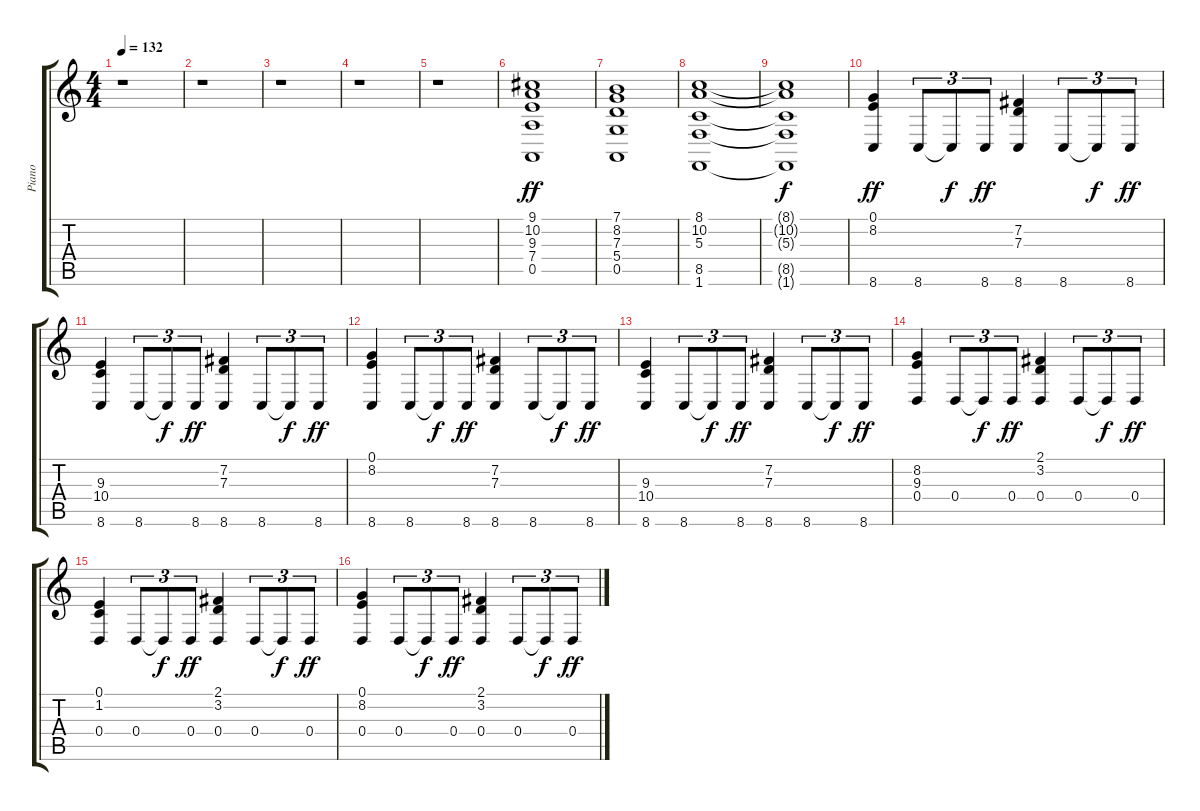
\track ("Piano" "Piano") {instrument brightacousticpiano}
\staff {score tabs}
\tuning (E4 B3 G3 D3 A2 E2) {hide}
\ts (4 4)
\tempo 132
\clef g2
\ks c
r.1{dy ff} |
r.1 |
r.1 |
r.1 |
r.1 |
(9.1 10.2 9.3 7.4 0.5).1 |
(7.1 8.2 7.3 5.4 0.5).1 |
(8.1 10.2 5.3 8.5 1.6).1 |
(8.1{t} 10.2{t} 5.3{t} 8.5{t} 1.6{t}).1{dy f} |
(0.1 8.2 8.6).4{dy ff} 8.6.8{tu (3 2)} 8.6{t}.8{tu (3 2) dy f} 8.6.8{tu (3 2) dy ff} (7.2 7.3 8.6).4 8.6.8{tu (3 2)} 8.6{t}.8{tu (3 2) dy f} 8.6.8{tu (3 2) dy ff} |
(9.3 10.4 8.6).4 8.6.8{tu (3 2)} 8.6{t}.8{tu (3 2) dy f} 8.6.8{tu (3 2) dy ff} (7.2 7.3 8.6).4 8.6.8{tu (3 2)} 8.6{t}.8{tu (3 2) dy f} 8.6.8{tu (3 2) dy ff} |
(0.1 8.2 8.6).4 8.6.8{tu (3 2)} 8.6{t}.8{tu (3 2) dy f} 8.6.8{tu (3 2) dy ff} (7.2 7.3 8.6).4 8.6.8{tu (3 2)} 8.6{t}.8{tu (3 2) dy f} 8.6.8{tu (3 2) dy ff} |
(9.3 10.4 8.6).4 8.6.8{tu (3 2)} 8.6{t}.8{tu (3 2) dy f} 8.6.8{tu (3 2) dy ff} (7.2 7.3 8.6).4 8.6.8{tu (3 2)} 8.6{t}.8{tu (3 2) dy f} 8.6.8{tu (3 2) dy ff} |
(8.2 9.3 0.4).4 0.4.8{tu (3 2)} 0.4{t}.8{tu (3 2) dy f} 0.4.8{tu (3 2) dy ff} (2.1 3.2 0.4).4 0.4.8{tu (3 2)} 0.4{t}.8{tu (3 2) dy f} 0.4.8{tu (3 2) dy ff} |
(0.1 1.2 0.4).4 0.4.8{tu (3 2)} 0.4{t}.8{tu (3 2) dy f} 0.4.8{tu (3 2) dy ff} (2.1 3.2 0.4).4 0.4.8{tu (3 2)} 0.4{t}.8{tu (3 2) dy f} 0.4.8{tu (3 2) dy ff} |
(0.1 8.2 0.4).4 0.4.8{tu (3 2)} 0.4{t}.8{tu (3 2) dy f} 0.4.8{tu (3 2) dy ff} (2.1 3.2 0.4).4 0.4.8{tu (3 2)} 0.4{t}.8{tu (3 2) dy f} 0.4.8{tu (3 2) dy ff}
